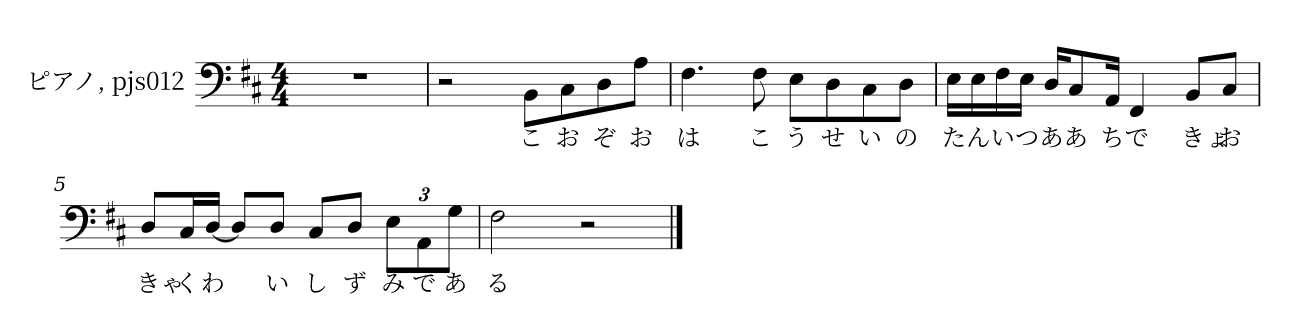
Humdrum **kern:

**kern	**text
*part1	*part1
*staff1	*staff1
*I"ピアノ, pjs012	*
*clefF4	*
*k[f#c#]	*
*M4/4	*
*MM80	*
=1	=1
1r	.
=2	=2
2r	.
!	!LO:LY:b
8BB\L	こ
!	!LO:LY:b
8C#\	お
!	!LO:LY:b
8D\	ぞ
!	!LO:LY:b
8A\J	お
=3	=3
!	!LO:LY:b
4.F#\	は
!	!LO:LY:b
8F#\	こ
!	!LO:LY:b
8E\L	う
!	!LO:LY:b
8D\	せ
!	!LO:LY:b
8C#\	い
!	!LO:LY:b
8D\J	の
=4	=4
!	!LO:LY:b
16E\LL	た
!	!LO:LY:b
16E\	ん
!	!LO:LY:b
16F#\	い
!	!LO:LY:b
16E\JJ	つ
!	!LO:LY:b
16D/KL	あ
!	!LO:LY:b
8C#/	あ
!	!LO:LY:b
16AA/Jk	ち
!	!LO:LY:b
4FF#/	で
!	!LO:LY:b
8BB/L	きょ
!	!LO:LY:b
8C#/J	お
=5	=5
!	!LO:LY:b
8D/L	きゃ
!	!LO:LY:b
16C#/L	く
!	!LO:LY:b
[16D/JJ	わ
8D/L]	.
!	!LO:LY:b
8D/J	い
!	!LO:LY:b
8C#/L	し
!	!LO:LY:b
8D/J	ず
*Xbrackettup	*
!	!LO:LY:b
12E\L	み
!	!LO:LY:b
12AA\	で
!	!LO:LY:b
12G\J	あ
=6	=6
!	!LO:LY:b
2F#\	る
2r	.
==	==
*-	*-
